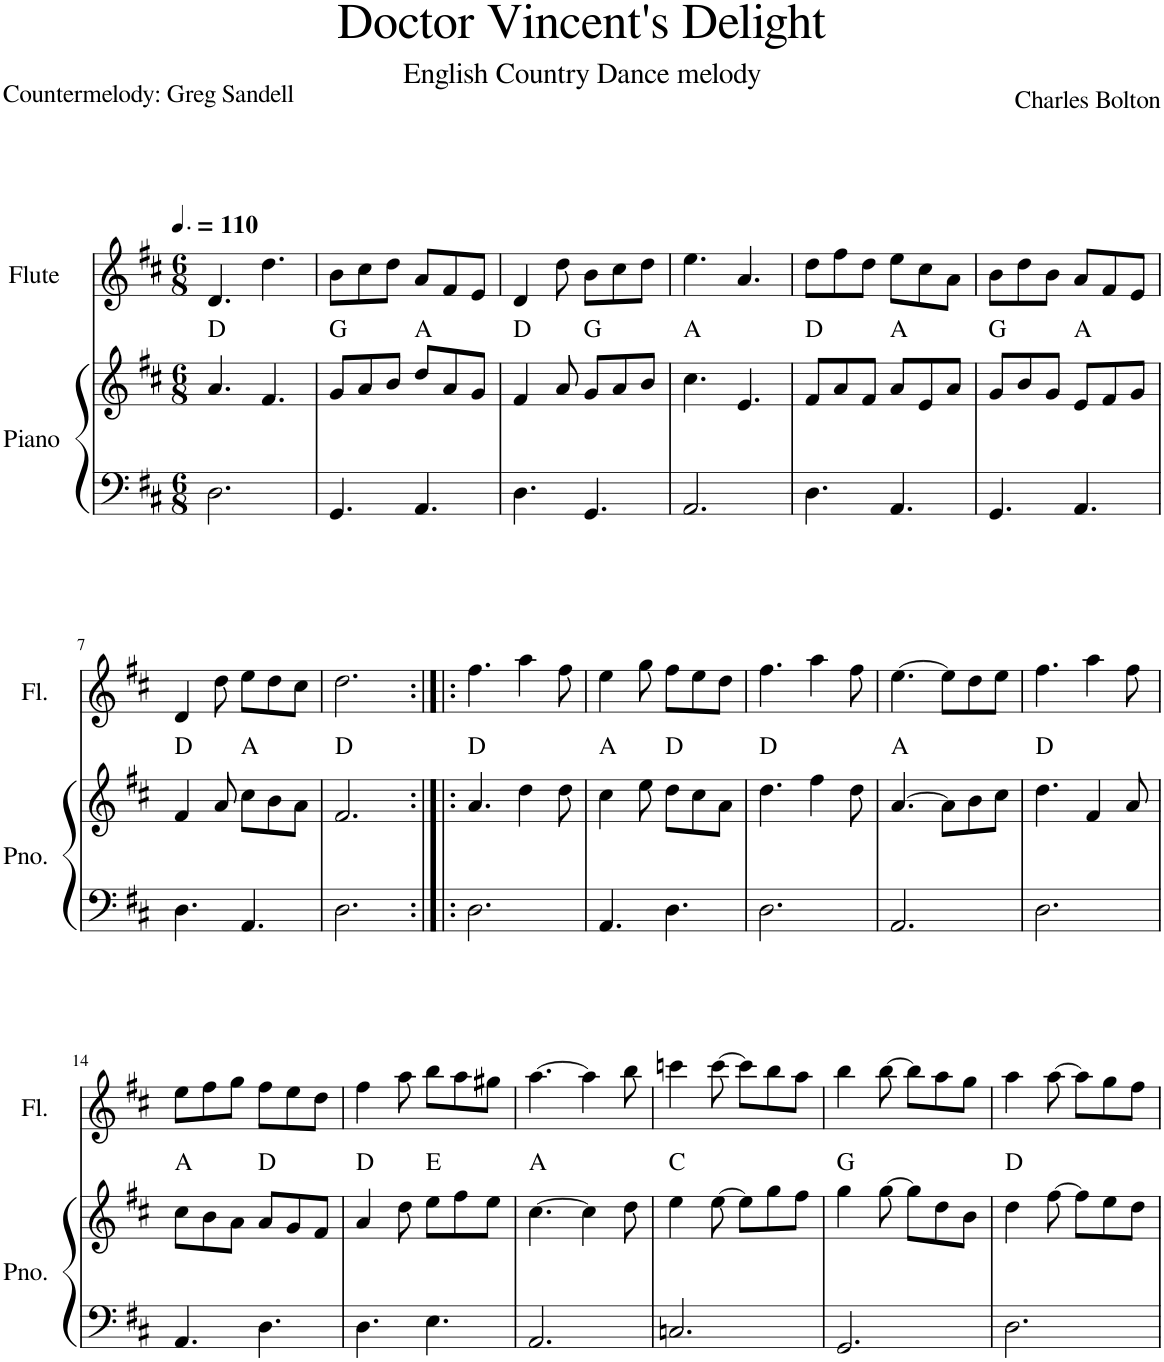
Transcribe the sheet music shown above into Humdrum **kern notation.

**kern	**kern	**harte	**kern
*part2	*part2	*part2	*part1
*staff3	*staff2	*	*staff1
*I"Piano	*	*	*I"Flute
*I'Pno.	*	*	*I'Fl.
*clefF4	*clefG2	*	*clefG2
*k[f#c#]	*k[f#c#]	*	*k[f#c#]
*M6/8	*M6/8	*	*M6/8
*MM165	*MM165	*	*MM165
=1	=1	=1	=1
2.D\	4.a/	D:maj	4.d/
.	4.f#/	.	4.dd\
=2	=2	=2	=2
4.GG/	8g/L	G:maj	8b\L
.	8a/	.	8cc#\
.	8b/J	.	8dd\J
4.AA/	8dd/L	A:maj	8a/L
.	8a/	.	8f#/
.	8g/J	.	8e/J
=3	=3	=3	=3
4.D\	4f#/	D:maj	4d/
.	8a/	.	8dd\
4.GG/	8g/L	G:maj	8b\L
.	8a/	.	8cc#\
.	8b/J	.	8dd\J
=4	=4	=4	=4
2.AA/	4.cc#\	A:maj	4.ee\
.	4.e/	.	4.a/
=5	=5	=5	=5
4.D\	8f#/L	D:maj	8dd\L
.	8a/	.	8ff#\
.	8f#/J	.	8dd\J
4.AA/	8a/L	A:maj	8ee\L
.	8e/	.	8cc#\
.	8a/J	.	8a\J
=6	=6	=6	=6
4.GG/	8g/L	G:maj	8b\L
.	8b/	.	8dd\
.	8g/J	.	8b\J
4.AA/	8e/L	A:maj	8a/L
.	8f#/	.	8f#/
.	8g/J	.	8e/J
!!LO:LB:g=z
=7	=7	=7	=7
4.D\	4f#/	D:maj	4d/
.	8a/	.	8dd\
4.AA/	8cc#\L	A:maj	8ee\L
.	8b\	.	8dd\
.	8a\J	.	8cc#\J
=8	=8	=8	=8
2.D\	2.f#/	D:maj	2.dd\
=9:|!|:	=9:|!|:	=9:|!|:	=9:|!|:
2.D\	4.a/	D:maj	4.ff#\
.	4dd\	.	4aa\
.	8dd\	.	8ff#\
=10	=10	=10	=10
4.AA/	4cc#\	A:maj	4ee\
.	8ee\	.	8gg\
4.D\	8dd\L	D:maj	8ff#\L
.	8cc#\	.	8ee\
.	8a\J	.	8dd\J
=11	=11	=11	=11
2.D\	4.dd\	D:maj	4.ff#\
.	4ff#\	.	4aa\
.	8dd\	.	8ff#\
=12	=12	=12	=12
2.AA/	[4.a/	A:maj	[4.ee\
.	8a\L]	.	8ee\L]
.	8b\	.	8dd\
.	8cc#\J	.	8ee\J
=13	=13	=13	=13
2.D\	4.dd\	D:maj	4.ff#\
.	4f#/	.	4aa\
.	8a/	.	8ff#\
!!LO:LB:g=z
=14	=14	=14	=14
4.AA/	8cc#\L	A:maj	8ee\L
.	8b\	.	8ff#\
.	8a\J	.	8gg\J
4.D\	8a/L	D:maj	8ff#\L
.	8g/	.	8ee\
.	8f#/J	.	8dd\J
=15	=15	=15	=15
4.D\	4a/	D:maj	4ff#\
.	8dd\	.	8aa\
4.E\	8ee\L	E:maj	8bb\L
.	8ff#\	.	8aa\
.	8ee\J	.	8gg#X\J
=16	=16	=16	=16
2.AA/	[4.cc#\	A:maj	[4.aa\
.	4cc#\]	.	4aa\]
.	8dd\	.	8bb\
=17	=17	=17	=17
2.Cn/	4ee\	C:maj	4cccn\
.	[8ee\	.	[8ccc\
.	8ee\L]	.	8ccc\L]
.	8gg\	.	8bb\
.	8ff#\J	.	8aa\J
=18	=18	=18	=18
2.GG/	4gg\	G:maj	4bb\
.	[8gg\	.	[8bb\
.	8gg\L]	.	8bb\L]
.	8dd\	.	8aa\
.	8b\J	.	8gg\J
=19	=19	=19	=19
2.D\	4dd\	D:maj	4aa\
.	[8ff#\	.	[8aa\
.	8ff#\L]	.	8aa\L]
.	8ee\	.	8gg\
.	8dd\J	.	8ff#\J
=	=	=	=
*-	*-	*-	*-
